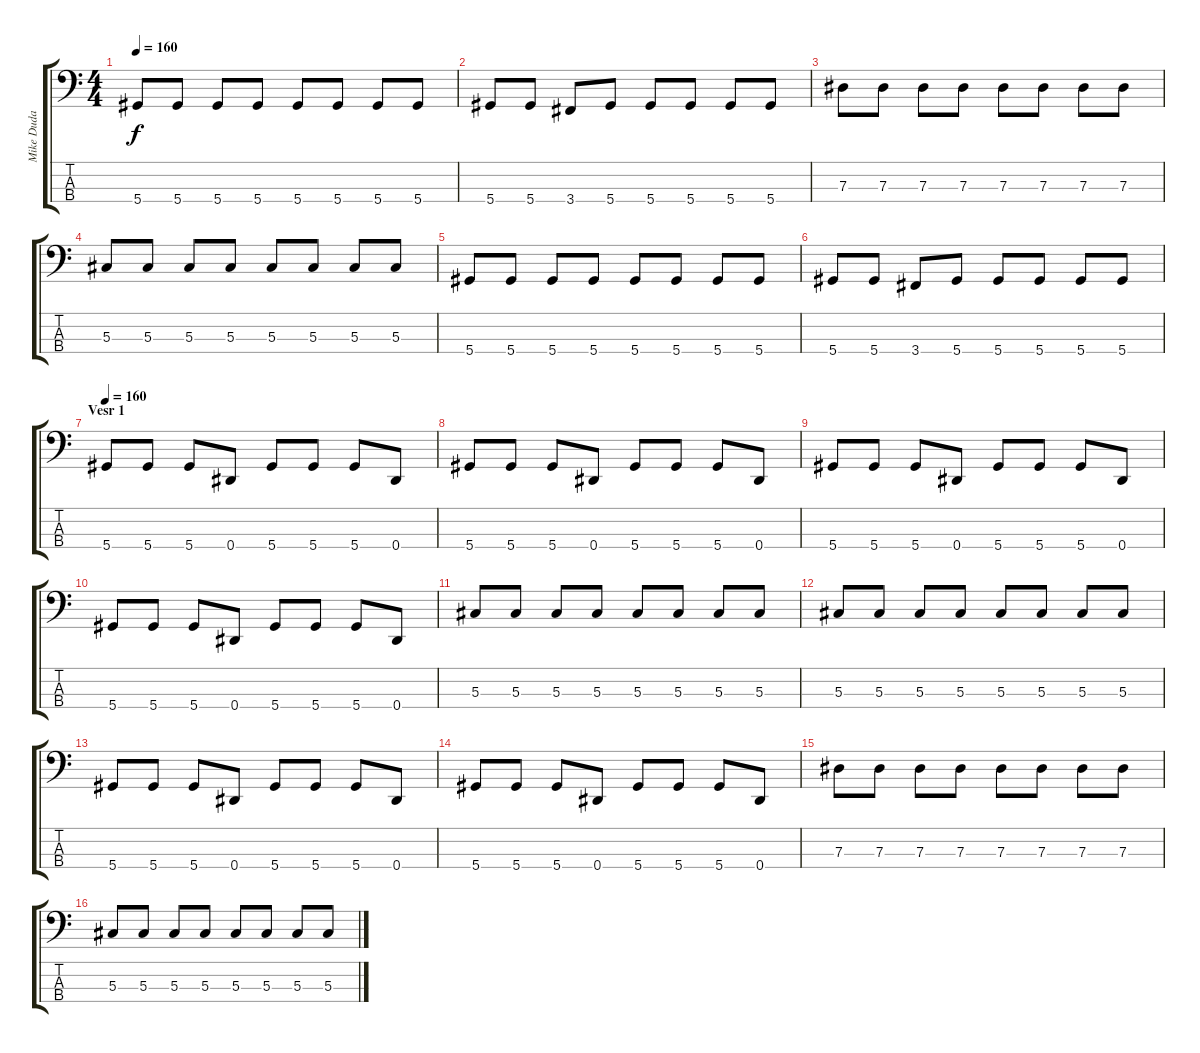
\track ("Mike Duda" "Mike Duda") {instrument electricbasspick}
\staff {score tabs}
\tuning (Gb2 Db2 Ab1 Eb1) {hide}
\ts (4 4)
\tempo 160
\clef f4
\ks c
5.4.8{dy f} 5.4.8 5.4.8 5.4.8 5.4.8 5.4.8 5.4.8 5.4.8 |
5.4.8 5.4.8 3.4.8 5.4.8 5.4.8 5.4.8 5.4.8 5.4.8 |
7.3.8 7.3.8 7.3.8 7.3.8 7.3.8 7.3.8 7.3.8 7.3.8 |
5.3.8 5.3.8 5.3.8 5.3.8 5.3.8 5.3.8 5.3.8 5.3.8 |
5.4.8 5.4.8 5.4.8 5.4.8 5.4.8 5.4.8 5.4.8 5.4.8 |
5.4.8 5.4.8 3.4.8 5.4.8 5.4.8 5.4.8 5.4.8 5.4.8 |
\section ("" "Vesr 1")
\tempo 160
5.4.8 5.4.8 5.4.8 0.4.8 5.4.8 5.4.8 5.4.8 0.4.8 |
5.4.8 5.4.8 5.4.8 0.4.8 5.4.8 5.4.8 5.4.8 0.4.8 |
5.4.8 5.4.8 5.4.8 0.4.8 5.4.8 5.4.8 5.4.8 0.4.8 |
5.4.8 5.4.8 5.4.8 0.4.8 5.4.8 5.4.8 5.4.8 0.4.8 |
5.3.8 5.3.8 5.3.8 5.3.8 5.3.8 5.3.8 5.3.8 5.3.8 |
5.3.8 5.3.8 5.3.8 5.3.8 5.3.8 5.3.8 5.3.8 5.3.8 |
5.4.8 5.4.8 5.4.8 0.4.8 5.4.8 5.4.8 5.4.8 0.4.8 |
5.4.8 5.4.8 5.4.8 0.4.8 5.4.8 5.4.8 5.4.8 0.4.8 |
7.3.8 7.3.8 7.3.8 7.3.8 7.3.8 7.3.8 7.3.8 7.3.8 |
5.3.8 5.3.8 5.3.8 5.3.8 5.3.8 5.3.8 5.3.8 5.3.8
